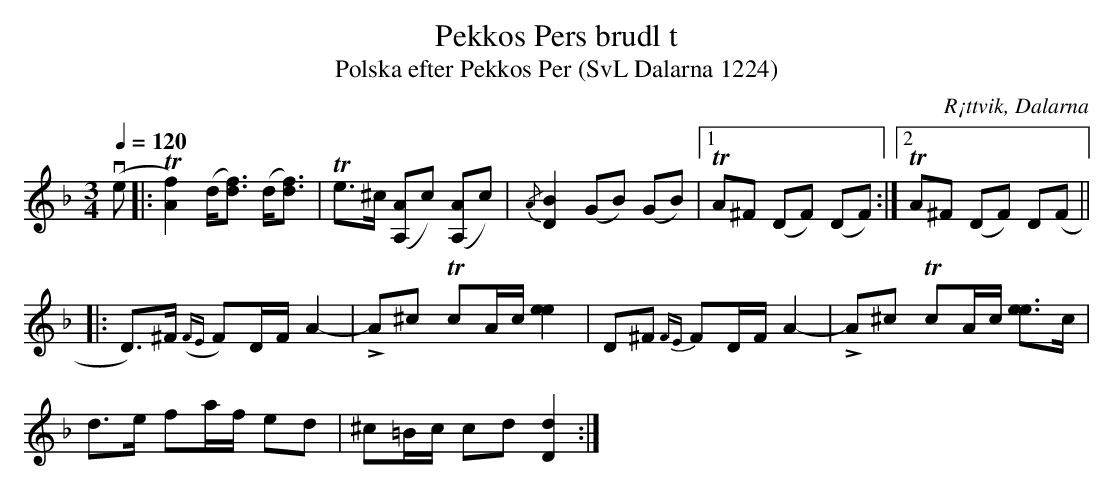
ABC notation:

X:1
T:Pekkos Pers brudl t
T:Polska efter Pekkos Per (SvL Dalarna 1224)
O:R¡ttvik, Dalarna
Q:1/4=120
M:3/4
L:1/8
K:Dm
(ve|:T[fA]2) (d<[df]) (d<[df])|Te>^c ([AA,]c) ([AA,]c)|{/A}[BD]2 (GB) (GB)|1TA^F (DF) (DF):|2TA^F (DF) D(F||
|:D)>^F ({FE}F)D/F/ A2-|LA^c TcA/c/ [ee]2|D^F {FE}FD/F/ A2-|LA^c TcA/c/ [ee]>c|
d>e fa/f/ ed| ^c=B/c/ cd [dD]2:|
